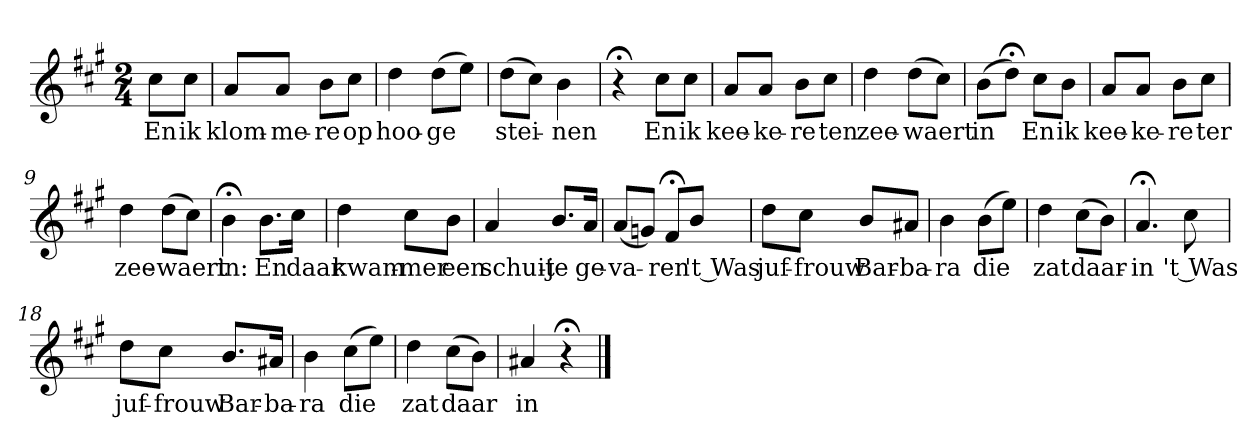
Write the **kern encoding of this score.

**kern	**text
*part1	*part1
*staff1	*staff1
*k[f#c#g#]	*
*A:	*
*M2/4	*
*MM120	*
=	=
8cc#L	En
8cc#J	ik
=1	=1
8aL	klom-
8aJ	-me-
8bL	-re
8cc#J	op
=2	=2
4dd	hoo-
(8ddL	-ge
8eeJ)	.
=3	=3
(8ddL	stei-
8cc#J)	.
4b	-nen
=4	=4
4r;<	.
8cc#L	En
8cc#J	ik
=5	=5
8aL	kee-
8aJ	-ke-
8bL	-re
8cc#J	ten
=6	=6
4dd	zee-
(8ddL	-waert
8cc#J)	.
=7	=7
(8bL	in
8dd;<J)	.
8cc#L	En
8bJ	ik
=8	=8
8aL	kee-
8aJ	-ke-
8bL	-re
8cc#J	ter
=9	=9
4dd	zee-
(8ddL	-waert
8cc#J)	.
=10	=10
4b;<	in:
8.bL	En
16cc#Jk	daar
=11	=11
4dd	kwam-
8cc#L	-mer
8bJ	een
=12	=12
4a	schuit-
8.bL	-je
16aJk	ge-
=13	=13
(8aL	-va-
8gnJ)	.
8f#;<L	-ren
8bJ	't Was
=14	=14
8ddL	juf-
8cc#J	-frouw
8bL	Bar-
8a#XJ	-ba-
=15	=15
4b	-ra
(8bL	die
8eeJ)	.
=16	=16
4dd	zat
(8cc#L	daar-
8bJ)	.
=17	=17
4.a;<	-in
8cc#	't Was
=18	=18
8ddL	juf-
8cc#J	-frouw
8.bL	Bar-
16a#XJk	-ba-
=19	=19
4b	-ra
(8cc#L	die
8eeJ)	.
=20	=20
4dd	zat
(8cc#L	daar
8bJ)	.
=21	=21
4a#X	in
4r;<	.
==	==
*-	*-
